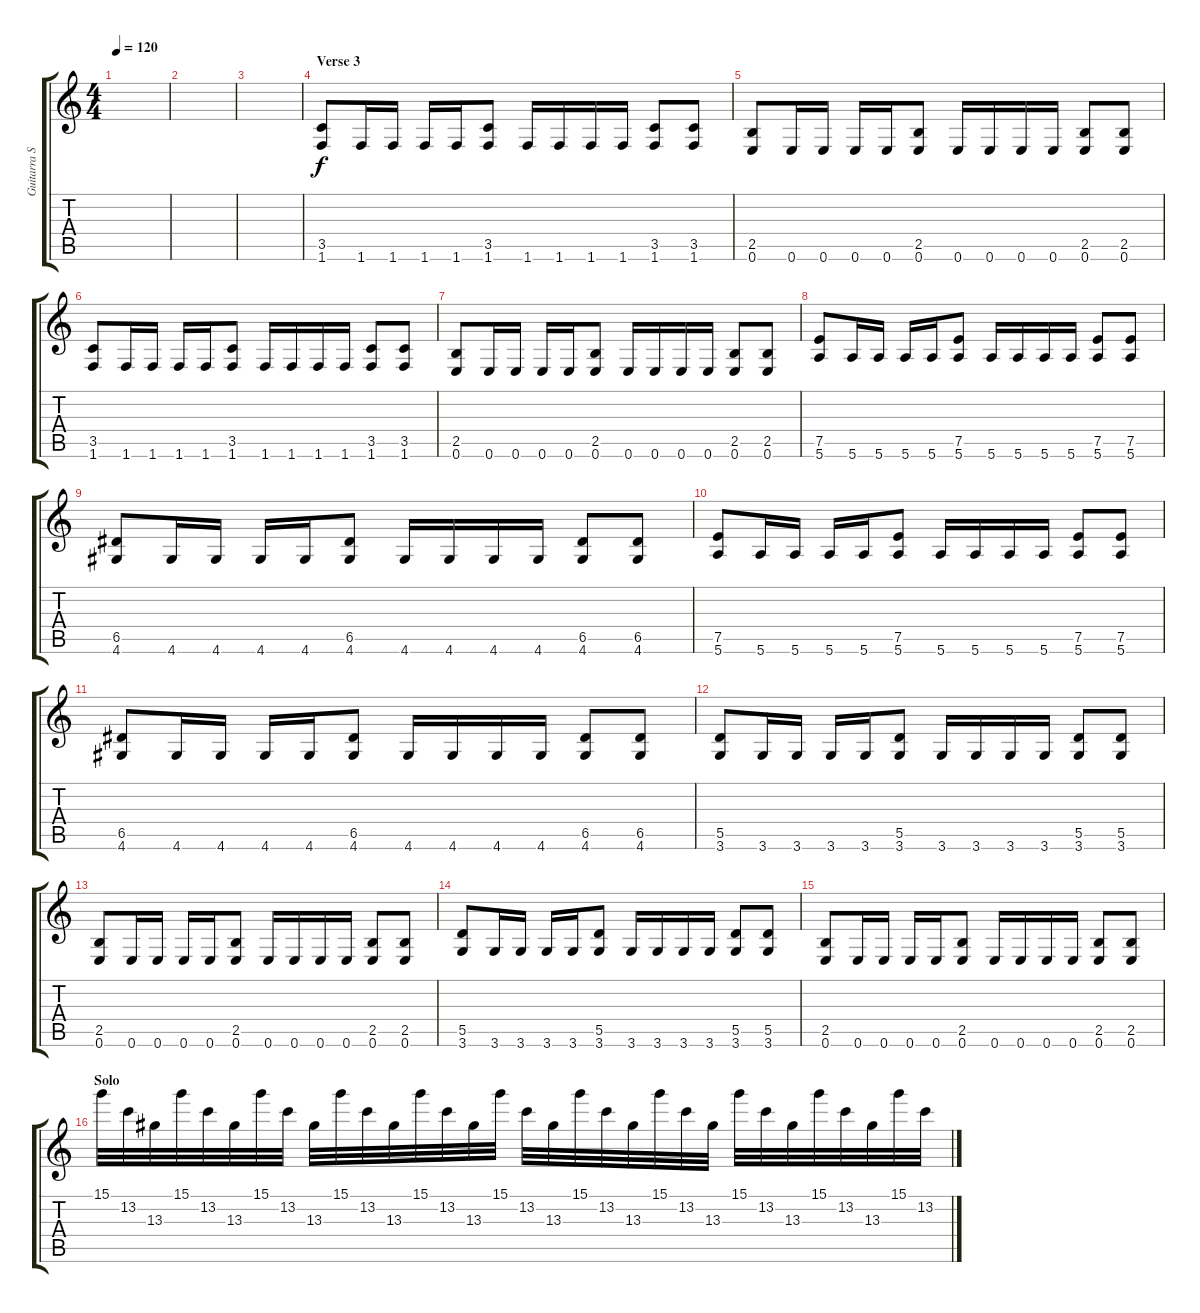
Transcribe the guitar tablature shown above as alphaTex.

\track ("Guitarra Solo" "Guitarra S") {instrument overdrivenguitar}
\staff {score tabs}
\tuning (E4 B3 G3 D3 A2 E2) {hide}
\ts (4 4)
\tempo 120
\clef g2
\ks c
|
|
|
\section ("" "Verse 3")
(3.5 1.6).8 1.6.16 1.6.16 1.6.16 1.6.16 (3.5 1.6).8 1.6.16 1.6.16 1.6.16 1.6.16 (3.5 1.6).8 (3.5 1.6).8 |
(2.5 0.6).8 0.6.16 0.6.16 0.6.16 0.6.16 (2.5 0.6).8 0.6.16 0.6.16 0.6.16 0.6.16 (2.5 0.6).8 (2.5 0.6).8 |
(3.5 1.6).8 1.6.16 1.6.16 1.6.16 1.6.16 (3.5 1.6).8 1.6.16 1.6.16 1.6.16 1.6.16 (3.5 1.6).8 (3.5 1.6).8 |
(2.5 0.6).8 0.6.16 0.6.16 0.6.16 0.6.16 (2.5 0.6).8 0.6.16 0.6.16 0.6.16 0.6.16 (2.5 0.6).8 (2.5 0.6).8 |
(7.5 5.6).8 5.6.16 5.6.16 5.6.16 5.6.16 (7.5 5.6).8 5.6.16 5.6.16 5.6.16 5.6.16 (7.5 5.6).8 (7.5 5.6).8 |
(6.5 4.6).8 4.6.16 4.6.16 4.6.16 4.6.16 (6.5 4.6).8 4.6.16 4.6.16 4.6.16 4.6.16 (6.5 4.6).8 (6.5 4.6).8 |
(7.5 5.6).8 5.6.16 5.6.16 5.6.16 5.6.16 (7.5 5.6).8 5.6.16 5.6.16 5.6.16 5.6.16 (7.5 5.6).8 (7.5 5.6).8 |
(6.5 4.6).8 4.6.16 4.6.16 4.6.16 4.6.16 (6.5 4.6).8 4.6.16 4.6.16 4.6.16 4.6.16 (6.5 4.6).8 (6.5 4.6).8 |
(5.5 3.6).8 3.6.16 3.6.16 3.6.16 3.6.16 (5.5 3.6).8 3.6.16 3.6.16 3.6.16 3.6.16 (5.5 3.6).8 (5.5 3.6).8 |
(2.5 0.6).8 0.6.16 0.6.16 0.6.16 0.6.16 (2.5 0.6).8 0.6.16 0.6.16 0.6.16 0.6.16 (2.5 0.6).8 (2.5 0.6).8 |
(5.5 3.6).8 3.6.16 3.6.16 3.6.16 3.6.16 (5.5 3.6).8 3.6.16 3.6.16 3.6.16 3.6.16 (5.5 3.6).8 (5.5 3.6).8 |
(2.5 0.6).8 0.6.16 0.6.16 0.6.16 0.6.16 (2.5 0.6).8 0.6.16 0.6.16 0.6.16 0.6.16 (2.5 0.6).8 (2.5 0.6).8 |
\section ("" "Solo")
15.1.32 13.2.32 13.3.32 15.1.32 13.2.32 13.3.32 15.1.32 13.2.32 13.3.32 15.1.32 13.2.32 13.3.32 15.1.32 13.2.32 13.3.32 15.1.32 13.2.32 13.3.32 15.1.32 13.2.32 13.3.32 15.1.32 13.2.32 13.3.32 15.1.32 13.2.32 13.3.32 15.1.32 13.2.32 13.3.32 15.1.32 13.2.32
